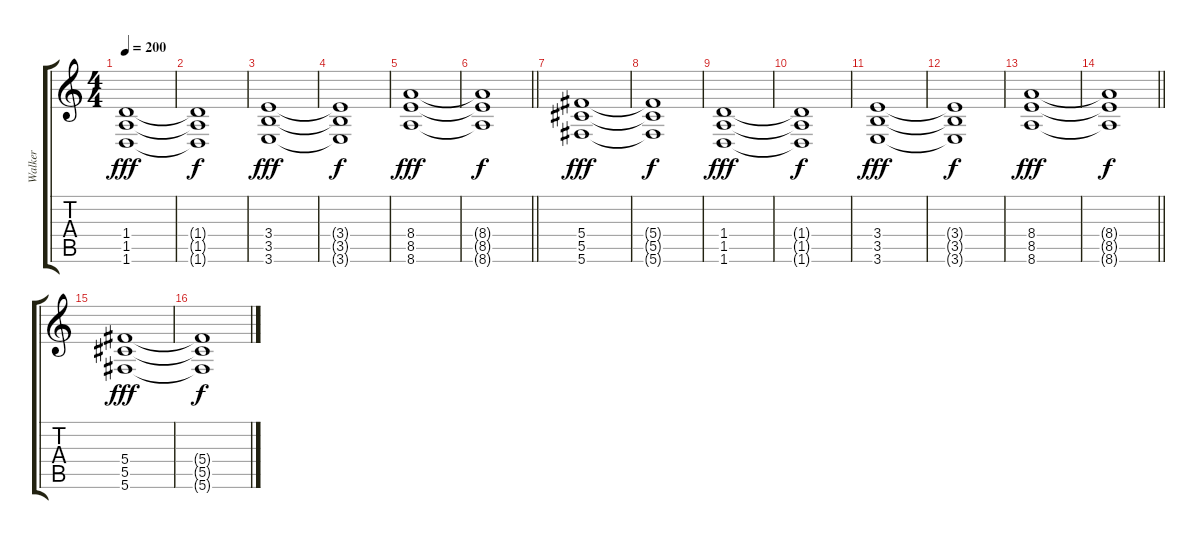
\track ("Walker" "Walker") {instrument distortionguitar}
\staff {score tabs}
\tuning (Eb4 Bb3 Gb3 Db3 Ab2 Db2) {hide}
\ts (4 4)
\tempo 200
\clef g2
\ks c
(1.4 1.5 1.6).1{dy fff} |
(1.4{t} 1.5{t} 1.6{t}).1{dy f} |
(3.4 3.5 3.6).1{dy fff} |
(3.4{t} 3.5{t} 3.6{t}).1{dy f} |
(8.4 8.5 8.6).1{dy fff} |
\barLineRight lightlight
(8.4{t} 8.5{t} 8.6{t}).1{dy f} |
(5.4 5.5 5.6).1{dy fff} |
(5.4{t} 5.5{t} 5.6{t}).1{dy f} |
(1.4 1.5 1.6).1{dy fff} |
(1.4{t} 1.5{t} 1.6{t}).1{dy f} |
(3.4 3.5 3.6).1{dy fff} |
(3.4{t} 3.5{t} 3.6{t}).1{dy f} |
(8.4 8.5 8.6).1{dy fff} |
\barLineRight lightlight
(8.4{t} 8.5{t} 8.6{t}).1{dy f} |
(5.4 5.5 5.6).1{dy fff} |
(5.4{t} 5.5{t} 5.6{t}).1{dy f}
